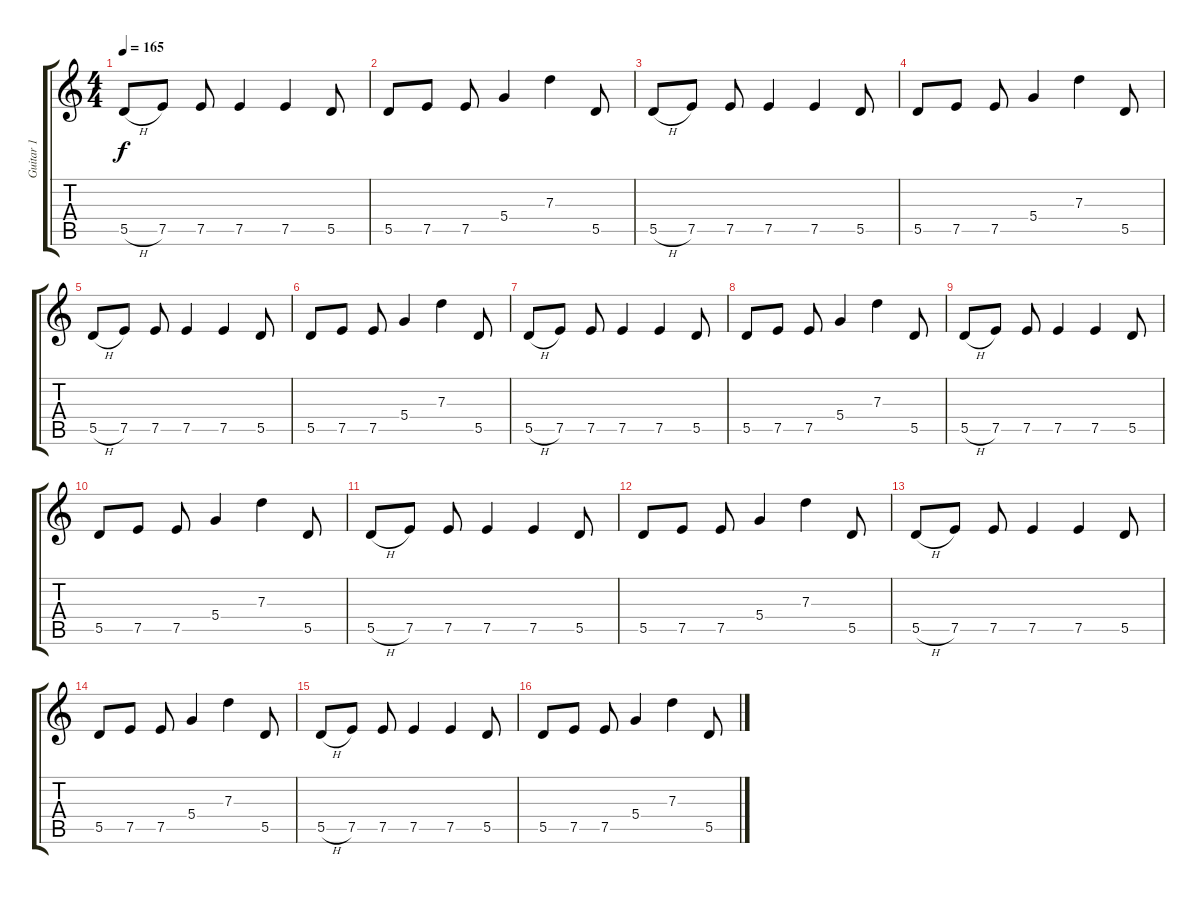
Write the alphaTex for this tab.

\track ("Guitar 1" "Guitar 1") {instrument overdrivenguitar}
\staff {score tabs}
\tuning (E4 B3 G3 D3 A2 E2) {hide}
\ts (4 4)
\tempo 165
\clef g2
\ks c
5.5{h}.8{dy f} 7.5.8 7.5.8 7.5.4 7.5.4 5.5.8 |
5.5.8 7.5.8 7.5.8 5.4.4 7.3.4 5.5.8 |
5.5{h}.8 7.5.8 7.5.8 7.5.4 7.5.4 5.5.8 |
5.5.8 7.5.8 7.5.8 5.4.4 7.3.4 5.5.8 |
5.5{h}.8 7.5.8 7.5.8 7.5.4 7.5.4 5.5.8 |
5.5.8 7.5.8 7.5.8 5.4.4 7.3.4 5.5.8 |
5.5{h}.8 7.5.8 7.5.8 7.5.4 7.5.4 5.5.8 |
5.5.8 7.5.8 7.5.8 5.4.4 7.3.4 5.5.8 |
5.5{h}.8 7.5.8 7.5.8 7.5.4 7.5.4 5.5.8 |
5.5.8 7.5.8 7.5.8 5.4.4 7.3.4 5.5.8 |
5.5{h}.8 7.5.8 7.5.8 7.5.4 7.5.4 5.5.8 |
5.5.8 7.5.8 7.5.8 5.4.4 7.3.4 5.5.8 |
5.5{h}.8 7.5.8 7.5.8 7.5.4 7.5.4 5.5.8 |
5.5.8 7.5.8 7.5.8 5.4.4 7.3.4 5.5.8 |
5.5{h}.8 7.5.8 7.5.8 7.5.4 7.5.4 5.5.8 |
5.5.8 7.5.8 7.5.8 5.4.4 7.3.4 5.5.8
